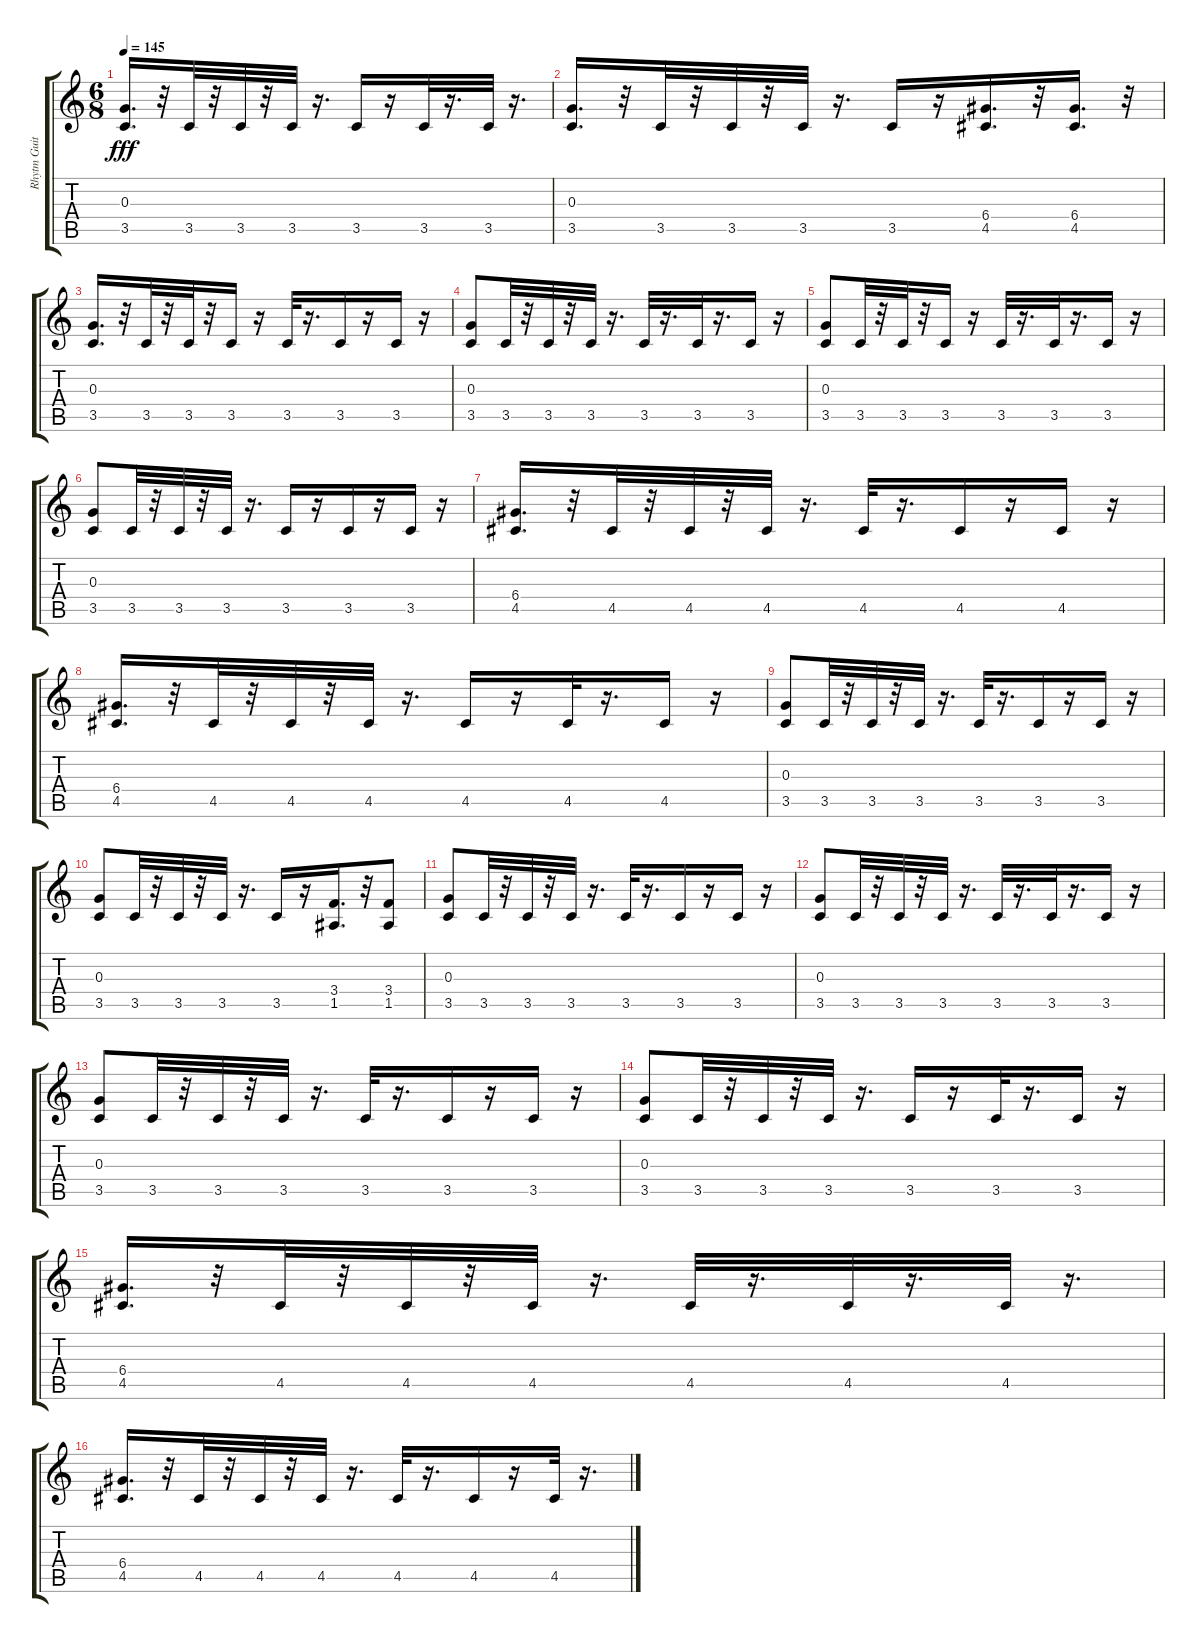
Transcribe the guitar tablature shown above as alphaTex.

\track ("Rhytm Guitar" "Rhytm Guit") {instrument distortionguitar}
\staff {score tabs}
\tuning (E4 B3 G3 D3 A2 E2) {hide}
\ts (6 8)
\tempo 145
\clef g2
\ks c
(0.3 3.5).16{d dy fff} r.32 3.5.32 r.32 3.5.32 r.32 3.5.32 r.16{d} 3.5.16 r.16 3.5.32 r.16{d} 3.5.32 r.16{d} |
(0.3 3.5).16{d} r.32 3.5.32 r.32 3.5.32 r.32 3.5.32 r.16{d} 3.5.16 r.16 (6.4 4.5).16{d} r.32 (6.4 4.5).16{d} r.32 |
(0.3 3.5).16{d} r.32 3.5.32 r.32 3.5.32 r.32 3.5.16 r.16 3.5.32 r.16{d} 3.5.16 r.16 3.5.16 r.16 |
(0.3 3.5).8 3.5.32 r.32 3.5.32 r.32 3.5.32 r.16{d} 3.5.32 r.16{d} 3.5.32 r.16{d} 3.5.16 r.16 |
(0.3 3.5).8 3.5.32 r.32 3.5.32 r.32 3.5.16 r.16 3.5.32 r.16{d} 3.5.32 r.16{d} 3.5.16 r.16 |
(0.3 3.5).8 3.5.32 r.32 3.5.32 r.32 3.5.32 r.16{d} 3.5.16 r.16 3.5.16 r.16 3.5.16 r.16 |
(6.4 4.5).16{d} r.32 4.5.32 r.32 4.5.32 r.32 4.5.32 r.16{d} 4.5.32 r.16{d} 4.5.16 r.16 4.5.16 r.16 |
(6.4 4.5).16{d} r.32 4.5.32 r.32 4.5.32 r.32 4.5.32 r.16{d} 4.5.16 r.16 4.5.32 r.16{d} 4.5.16 r.16 |
(0.3 3.5).8 3.5.32 r.32 3.5.32 r.32 3.5.32 r.16{d} 3.5.32 r.16{d} 3.5.16 r.16 3.5.16 r.16 |
(0.3 3.5).8 3.5.32 r.32 3.5.32 r.32 3.5.32 r.16{d} 3.5.16 r.16 (3.4 1.5).16{d} r.32 (3.4 1.5).8 |
(0.3 3.5).8 3.5.32 r.32 3.5.32 r.32 3.5.32 r.16{d} 3.5.32 r.16{d} 3.5.16 r.16 3.5.16 r.16 |
(0.3 3.5).8 3.5.32 r.32 3.5.32 r.32 3.5.32 r.16{d} 3.5.32 r.16{d} 3.5.32 r.16{d} 3.5.16 r.16 |
(0.3 3.5).8 3.5.32 r.32 3.5.32 r.32 3.5.32 r.16{d} 3.5.32 r.16{d} 3.5.16 r.16 3.5.16 r.16 |
(0.3 3.5).8 3.5.32 r.32 3.5.32 r.32 3.5.32 r.16{d} 3.5.16 r.16 3.5.32 r.16{d} 3.5.16 r.16 |
(6.4 4.5).16{d} r.32 4.5.32 r.32 4.5.32 r.32 4.5.32 r.16{d} 4.5.32 r.16{d} 4.5.32 r.16{d} 4.5.32 r.16{d} |
(6.4 4.5).16{d} r.32 4.5.32 r.32 4.5.32 r.32 4.5.32 r.16{d} 4.5.32 r.16{d} 4.5.16 r.16 4.5.32 r.16{d}
